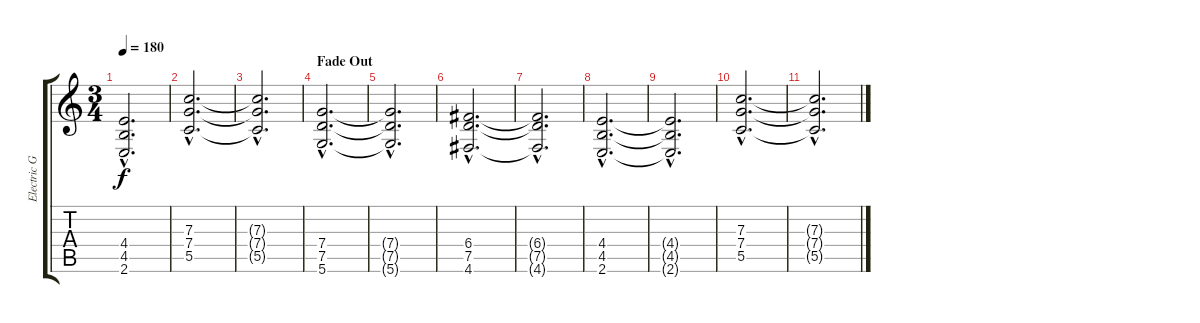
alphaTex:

\track ("Electric Guitar 1" "Electric G") {instrument distortionguitar}
\staff {score tabs}
\tuning (D4 A3 F3 C3 G2 D2) {hide}
\ts (3 4)
\tempo 180
\clef g2
\ks c
(4.4{hac t} 4.5{hac t} 2.6{hac t}).2{d dy f} |
(7.3{hac} 7.4{hac} 5.5{hac}).2{d} |
(7.3{hac t} 7.4{hac t} 5.5{hac t}).2{d} |
\section ("" "Fade Out")
(7.4{hac} 7.5{hac} 5.6{hac}).2{d volume 8} |
(7.4{hac t} 7.5{hac t} 5.6{hac t}).2{d} |
(6.4{hac} 7.5{hac} 4.6{hac}).2{d} |
(6.4{hac t} 7.5{hac t} 4.6{hac t}).2{d} |
(4.4{hac} 4.5{hac} 2.6{hac}).2{d volume 0} |
(4.4{hac t} 4.5{hac t} 2.6{hac t}).2{d} |
(7.3{hac} 7.4{hac} 5.5{hac}).2{d} |
(7.3{hac t} 7.4{hac t} 5.5{hac t}).2{d}
